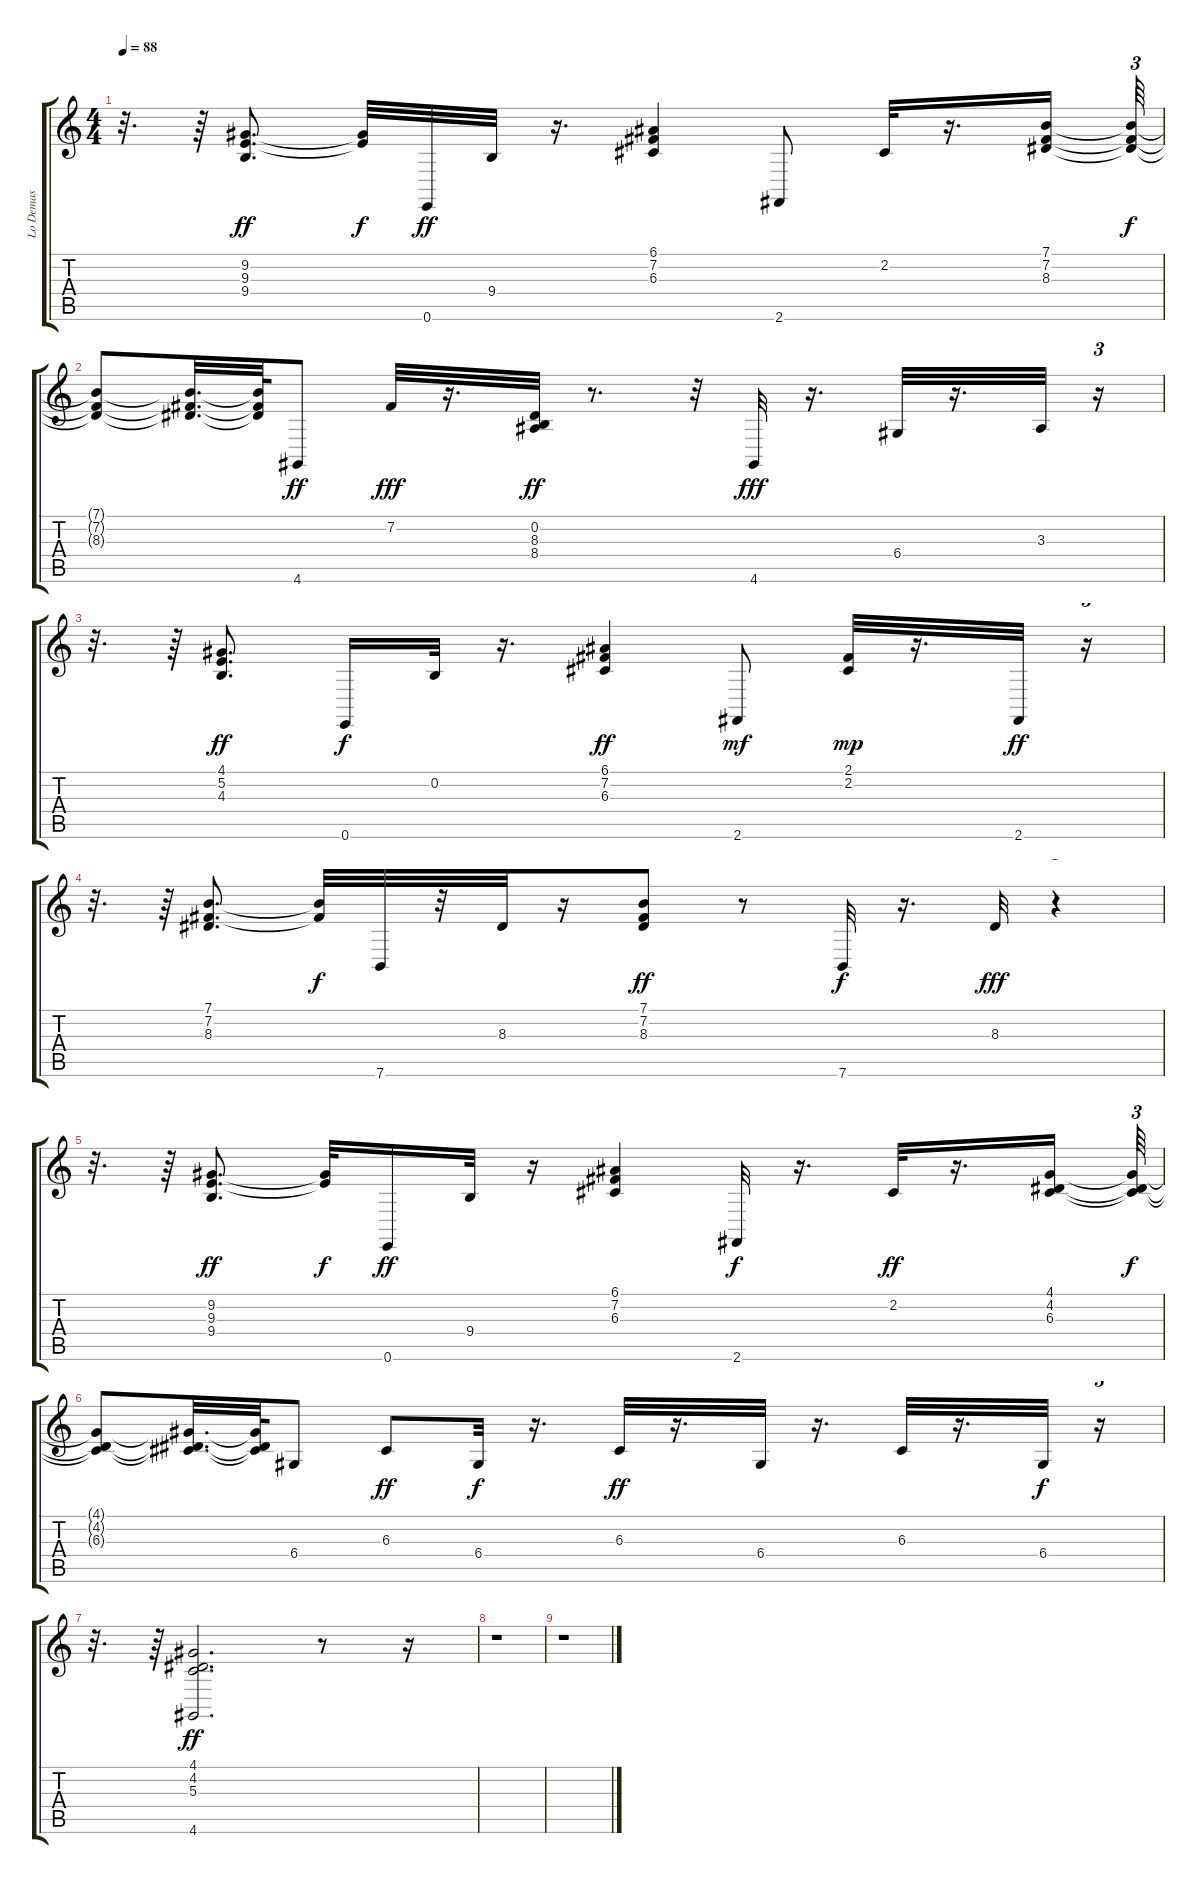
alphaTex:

\track ("Lo Demas" "Lo Demas") {instrument brightacousticpiano}
\staff {score tabs}
\tuning (E4 B3 G3 D3 A2 E2) {hide}
\ts (4 4)
\tempo 88
\clef g2
\ks c
r.32{d dy fff} r.64 (9.2 9.3 9.4).8{d dy ff} (9.2{t} 9.3{t}).32{dy f} 0.6.32{dy ff} 9.4.32 r.16{d} (6.1 7.2 6.3).4 2.6.8 2.2.32 r.16{d} (7.1 7.2 8.3).16 (7.1{t} 7.2{t} 8.3{t}).64{tu (3 2) dy f} |
(7.1{t} 7.2{t} 8.3{t}).8 (7.1{t} 7.2{t} 8.3{t}).32{d} (7.1{t} 7.2{t} 8.3{t}).64 4.6.8{dy ff} 7.2.32{dy fff} r.16{d} (0.2 8.3 8.4).32{dy ff} r.8{d} r.32 4.6.32{dy fff} r.16{d} 6.4.32 r.16{d} 3.3.32 r.16{tu (3 2)} |
r.32{d} r.64 (4.1 5.2 4.3).8{d dy ff} 0.6.16{dy f} 0.2.32 r.16{d} (6.1 7.2 6.3).4{dy ff} 2.6.8{dy mf} (2.1 2.2).32{dy mp} r.16{d} 2.6.32{dy ff} r.16{tu (3 2)} |
r.32{d} r.64 (7.1 7.2 8.3).8{d} (7.1{t} 7.2{t}).32{dy f} 7.6.32 r.32 8.3.32 r.16 (7.1 7.2 8.3).8{dy ff} r.8 7.6.32{dy f} r.16{d} 8.3.32{dy fff} r.4{tu (3 2)} |
r.32{d} r.64 (9.2 9.3 9.4).8{d dy ff} (9.2{t} 9.3{t}).32{dy f} 0.6.16{dy ff} 9.4.32 r.16 (6.1 7.2 6.3).4 2.6.32{dy f} r.16{d} 2.2.32{dy ff} r.16{d} (4.1 4.2 6.3).16 (4.1{t} 4.2{t} 6.3{t}).64{tu (3 2) dy f} |
(4.1{t} 4.2{t} 6.3{t}).8 (4.1{t} 4.2{t} 6.3{t}).32{d} (4.1{t} 4.2{t} 6.3{t}).64 6.4.8 6.3.8{dy ff} 6.4.32{dy f} r.16{d} 6.3.32{dy ff} r.16{d} 6.4.32 r.16{d} 6.3.32 r.16{d} 6.4.32{dy f} r.16{tu (3 2)} |
r.32{d} r.64 (4.1 4.2 5.3 4.6).2{d dy ff} r.8 r.16 |
r.1 |
r.1
